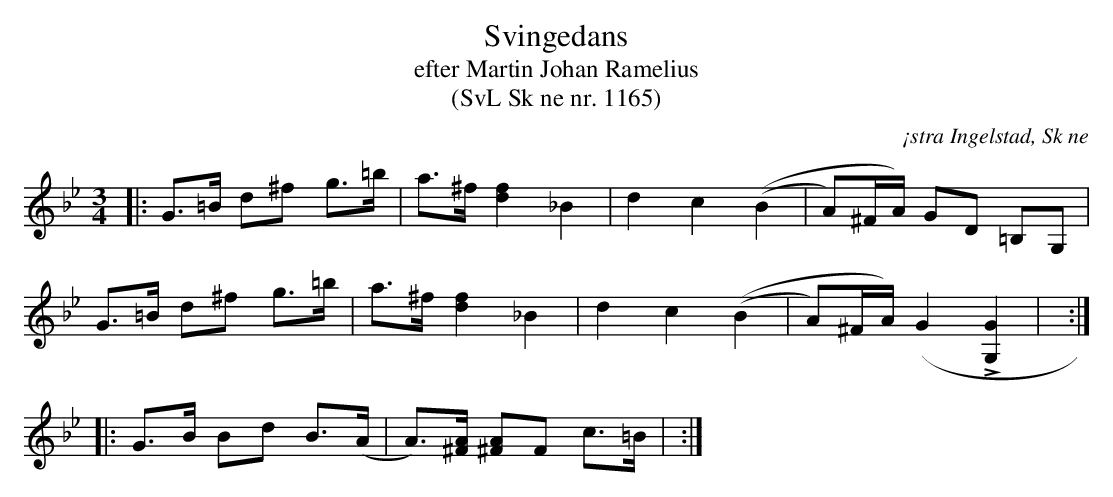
X:1
T:Svingedans
T:efter Martin Johan Ramelius
T:(SvL Sk ne nr. 1165)
O:¡stra Ingelstad, Sk ne
M:3/4
L:1/8
Q:1/4=108
K:Bb
|: G>=B d^f g>=b | a>^f [f2d2] _B2 | d2 c2 ((B2 | A)^F/A/) GD =B,G, |
   G>=B d^f g>=b | a>^f [f2d2] _B2 | d2 c2 ((B2 | A)^F/A/) (G2 L[G2G,2] | :|
|: G>B Bd B>(A | A)>[A^F] [A^F]F c>=B | :|
